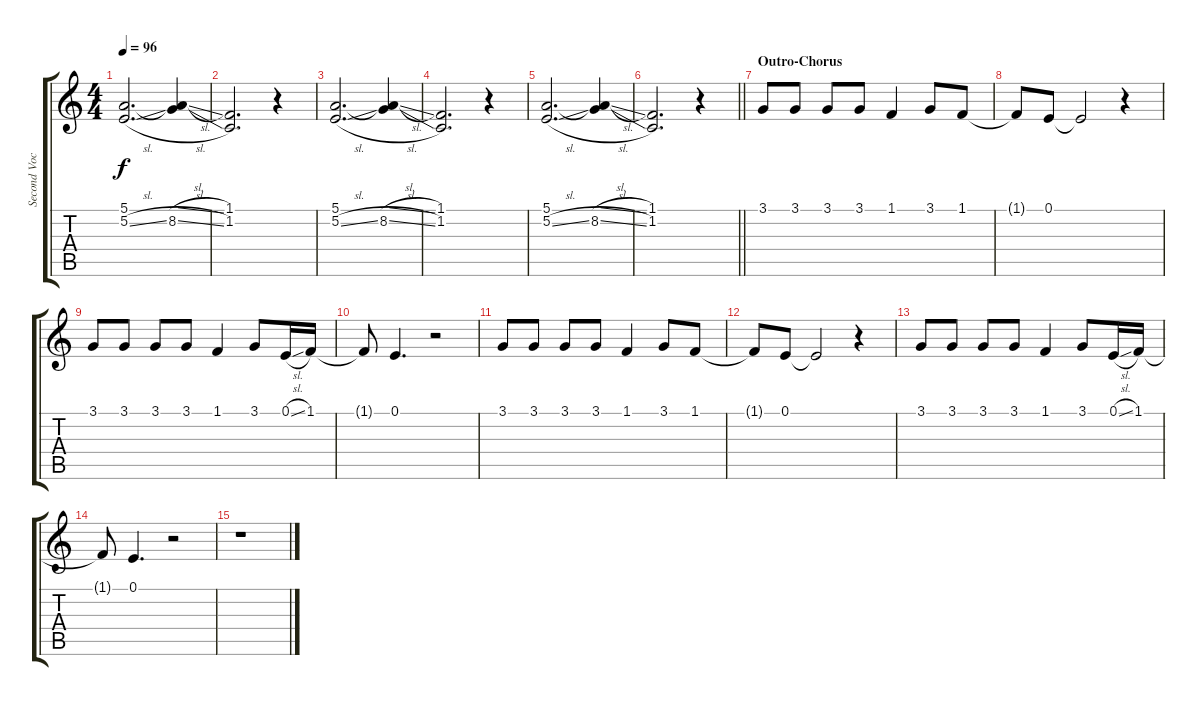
\track ("Second Vocal" "Second Voc") {instrument sopranosax}
\staff {score tabs}
\tuning (E4 B3 G3 D3 A2 E2) {hide}
\ts (4 4)
\tempo 96
\clef g2
\ks c
(5.1 5.2{sl}).2{d dy f} (5.1{sl t} 8.2{sl}).4 |
(1.1 1.2).2{d} r.4 |
(5.1 5.2{sl}).2{d} (5.1{sl t} 8.2{sl}).4 |
(1.1 1.2).2{d} r.4 |
(5.1 5.2{sl}).2{d} (5.1{sl t} 8.2{sl}).4 |
\barLineRight lightlight
(1.1 1.2).2{d} r.4 |
\section ("" "Outro-Chorus")
3.1.8 3.1.8 3.1.8 3.1.8 1.1.4 3.1.8 1.1.8 |
1.1{t}.8 0.1.8 0.1{t}.2 r.4 |
3.1.8 3.1.8 3.1.8 3.1.8 1.1.4 3.1.8 0.1{sl}.16 1.1.16 |
1.1{t}.8 0.1.4{d} r.2 |
3.1.8 3.1.8 3.1.8 3.1.8 1.1.4 3.1.8 1.1.8 |
1.1{t}.8 0.1.8 0.1{t}.2 r.4 |
3.1.8 3.1.8 3.1.8 3.1.8 1.1.4 3.1.8 0.1{sl}.16 1.1.16 |
1.1{t}.8 0.1.4{d} r.2 |
r.1
